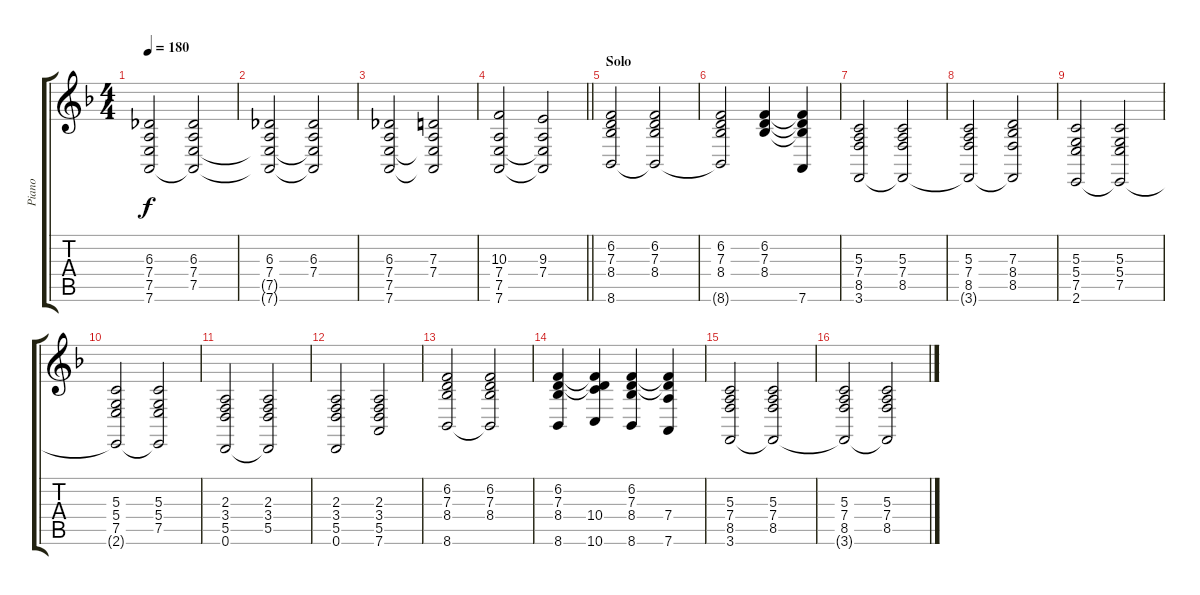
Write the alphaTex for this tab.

\track ("Piano" "Piano") {instrument acousticgrandpiano}
\staff {score tabs}
\tuning (E4 B3 G3 D3 A2 D2) {hide}
\ts (4 4)
\tempo 180
\clef g2
\ks f
(6.3 7.4 7.5 7.6).2{dy f} (6.3 7.4 7.5 7.6{t}).2 |
(6.3 7.4 7.5{t} 7.6{t}).2 (6.3 7.4 7.5{t} 7.6{t}).2 |
(6.3 7.4 7.5 7.6).2 (7.3 7.4 7.5{t} 7.6{t}).2 |
\barLineRight lightlight
(10.3 7.4 7.5 7.6).2 (9.3 7.4 7.5{t} 7.6{t}).2 |
\section ("" "Solo")
(6.2 7.3 8.4 8.6).2 (6.2 7.3 8.4 8.6{t}).2 |
(6.2 7.3 8.4 8.6{t}).2 (6.2 7.3 8.4).4 (6.2{t} 7.3{t} 8.4{t} 7.6).4 |
(5.3 7.4 8.5 3.6).2 (5.3 7.4 8.5 3.6{t}).2 |
(5.3 7.4 8.5 3.6{t}).2 (7.3 8.4 8.5 3.6{t}).2 |
(5.3 5.4 7.5 2.6).2 (5.3 5.4 7.5 2.6{t}).2 |
(5.3 5.4 7.5 2.6{t}).2 (5.3 5.4 7.5 2.6{t}).2 |
(2.3 3.4 5.5 0.6).2 (2.3 3.4 5.5 0.6{t}).2 |
(2.3 3.4 5.5 0.6).2 (2.3 3.4 5.5 7.6).2 |
(6.2 7.3 8.4 8.6).2 (6.2 7.3 8.4 8.6{t}).2 |
(6.2 7.3 8.4 8.6).4 (6.2{t} 7.3{t} 10.4 10.6).4 (6.2 7.3 8.4 8.6).4 (6.2{t} 7.3{t} 7.4 7.6).4 |
(5.3 7.4 8.5 3.6).2 (5.3 7.4 8.5 3.6{t}).2 |
(5.3 7.4 8.5 3.6{t}).2 (5.3 7.4 8.5 3.6{t}).2
